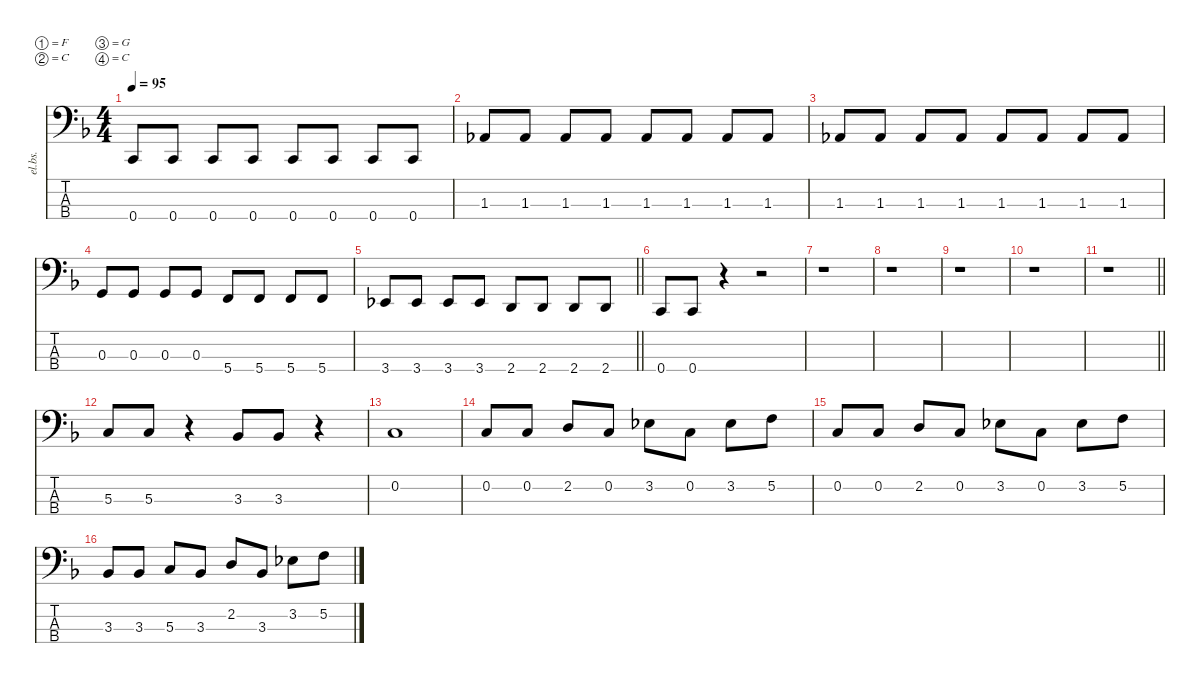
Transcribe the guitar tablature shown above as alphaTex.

\defaultSystemsLayout 4
\hideDynamics
\bracketExtendMode nobrackets
\track ("Marco" "el.bs.") {instrument electricbasspick}
\staff {score tabs}
\tuning (F2 C2 G1 C1)
\ts (4 4)
\tempo 95
\clef f4
\ks f
0.4{acc forcenatural}.8{dy f} 0.4{acc forcenatural}.8 0.4{acc forcenatural}.8 0.4{acc forcenatural}.8 0.4{acc forcenatural}.8 0.4{acc forcenatural}.8 0.4{acc forcenatural}.8 0.4{acc forcenatural}.8 |
1.3{acc b}.8 1.3{acc b}.8 1.3{acc b}.8 1.3{acc b}.8 1.3{acc b}.8 1.3{acc b}.8 1.3{acc b}.8 1.3{acc b}.8 |
1.3{acc b}.8 1.3{acc b}.8 1.3{acc b}.8 1.3{acc b}.8 1.3{acc b}.8 1.3{acc b}.8 1.3{acc b}.8 1.3{acc b}.8 |
0.3{acc forcenatural}.8 0.3{acc forcenatural}.8 0.3{acc forcenatural}.8 0.3{acc forcenatural}.8 5.4{acc forcenatural}.8 5.4{acc forcenatural}.8 5.4{acc forcenatural}.8 5.4{acc forcenatural}.8 |
\barLineRight lightlight
3.4{acc b}.8 3.4{acc b}.8 3.4{acc b}.8 3.4{acc b}.8 2.4{acc forcenatural}.8 2.4{acc forcenatural}.8 2.4{acc forcenatural}.8 2.4{acc forcenatural}.8 |
0.4{acc forcenatural}.8 0.4{acc forcenatural}.8 r.4 r.2 |
r.1 |
r.1 |
r.1 |
r.1 |
\barLineRight lightlight
r.1 |
5.3{acc forcenatural}.8 5.3{acc forcenatural}.8 r.4 3.3{acc b}.8 3.3{acc b}.8 r.4 |
0.2{acc forcenatural}.1 |
0.2{acc forcenatural}.8{dy mf} 0.2{acc forcenatural}.8 2.2{acc forcenatural}.8 0.2{acc forcenatural}.8 3.2{acc b}.8 0.2{acc forcenatural}.8 3.2{acc b}.8 5.2{acc forcenatural}.8 |
0.2{acc forcenatural}.8 0.2{acc forcenatural}.8 2.2{acc forcenatural}.8 0.2{acc forcenatural}.8 3.2{acc b}.8 0.2{acc forcenatural}.8 3.2{acc b}.8 5.2{acc forcenatural}.8 |
3.3{acc b}.8{dy f} 3.3{acc b}.8 5.3{acc forcenatural}.8 3.3{acc b}.8 2.2{acc forcenatural}.8 3.3{acc b}.8 3.2{acc b}.8 5.2{acc forcenatural}.8
